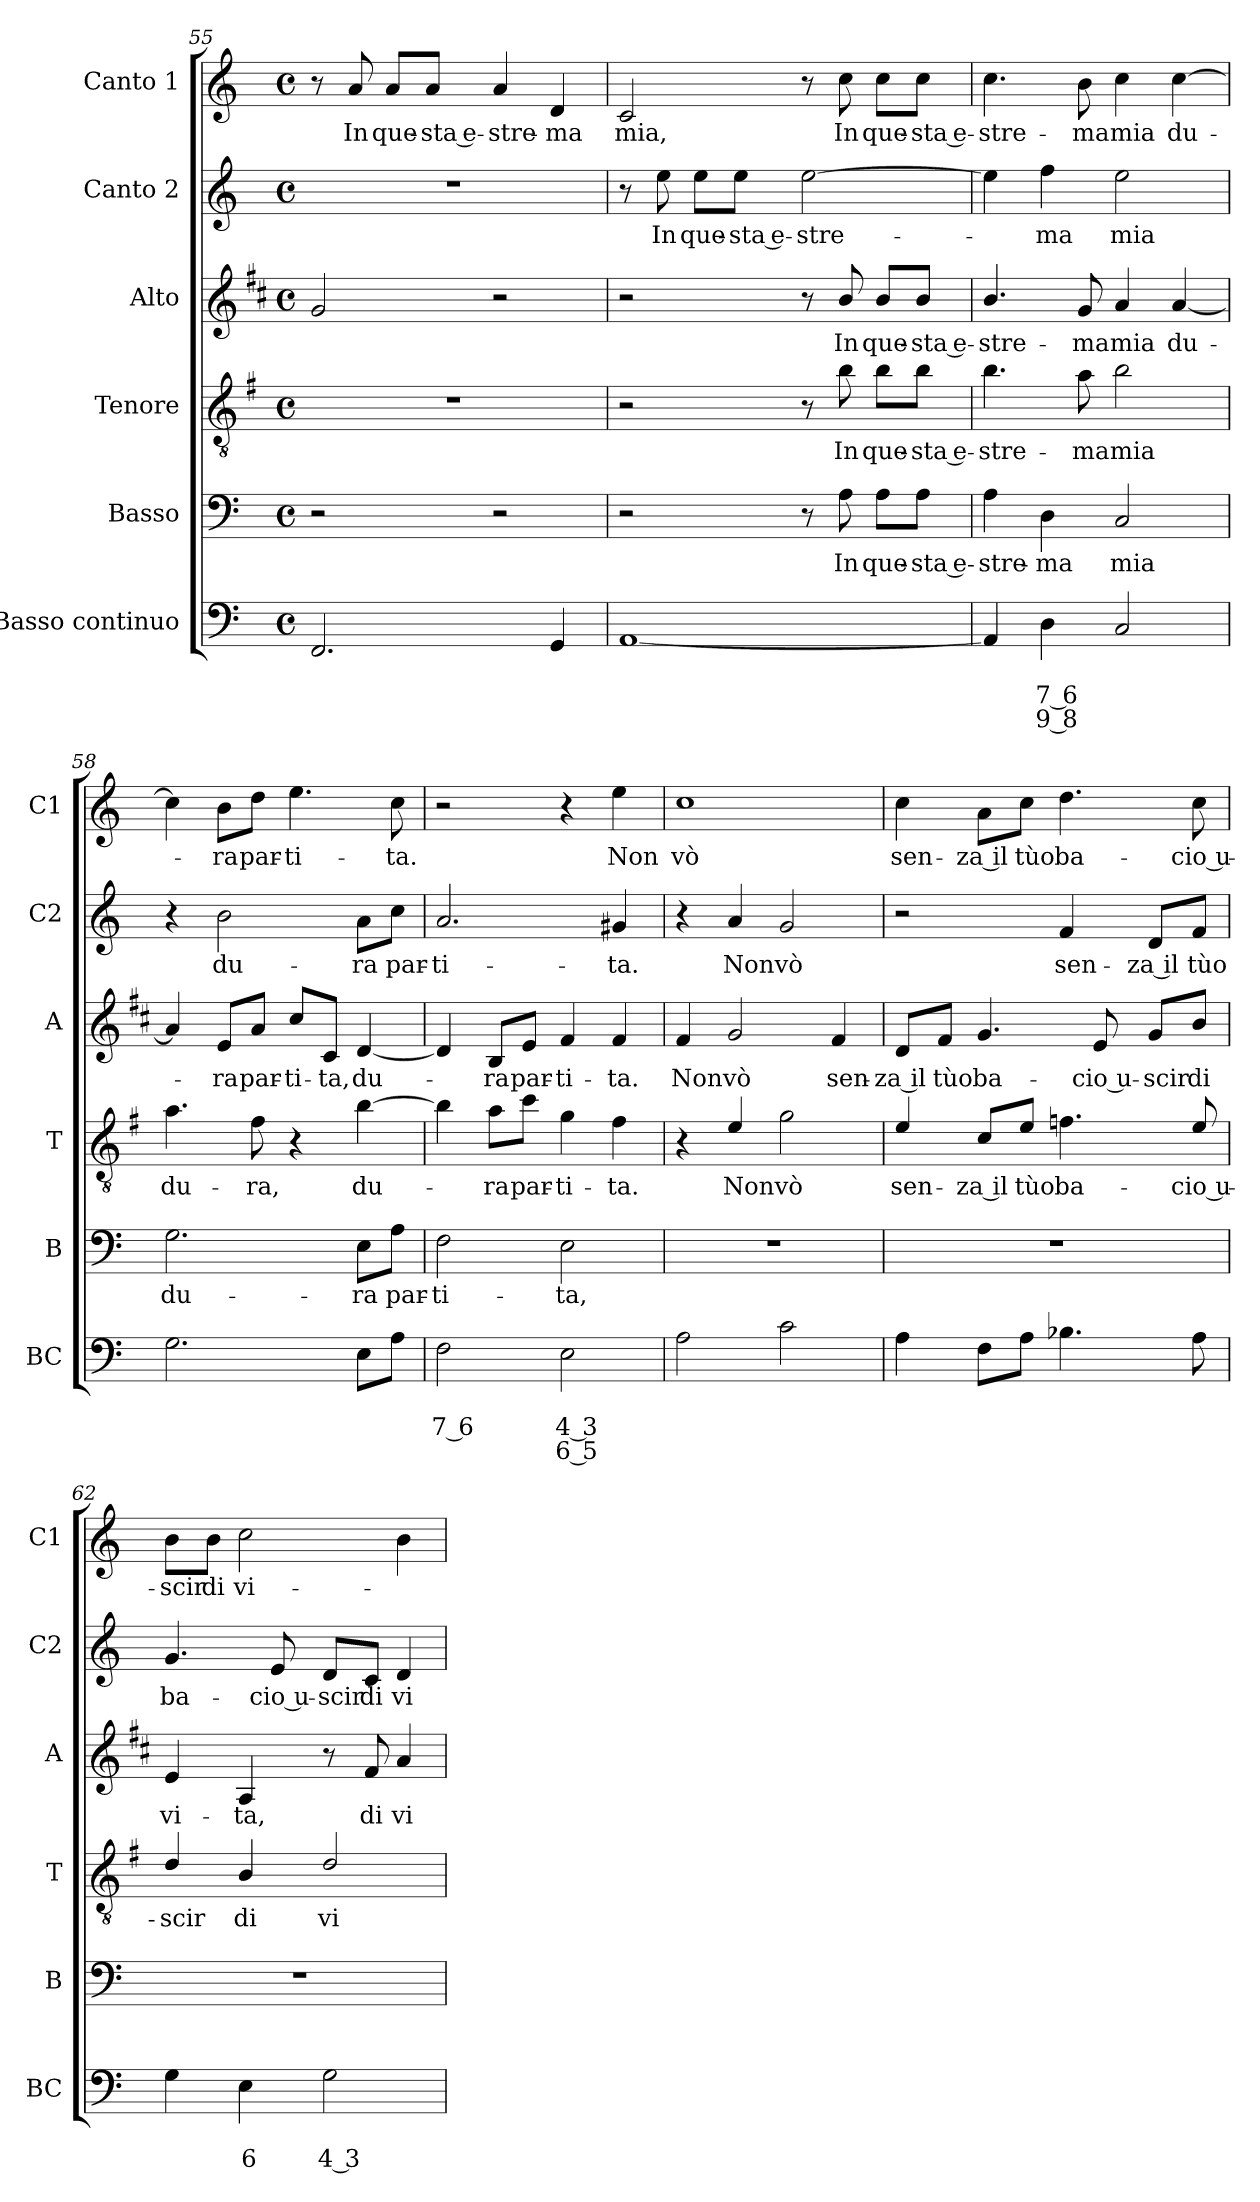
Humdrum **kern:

**kern	**text	**text	**text	**kern	**text	**kern	**text	**kern	**text	**kern	**text	**kern	**text
*part6	*part6	*part6	*part6	*part5	*part5	*part4	*part4	*part3	*part3	*part2	*part2	*part1	*part1
*staff6	*staff6	*staff6	*staff6	*staff5	*staff5	*staff4	*staff4	*staff3	*staff3	*staff2	*staff2	*staff1	*staff1
*I"Basso continuo	*	*	*	*I"Basso	*	*I"Tenore	*	*I"Alto	*	*I"Canto 2	*	*I"Canto 1	*
*I'BC	*	*	*	*I'B	*	*I'T	*	*I'A	*	*I'C2	*	*I'C1	*
*clefF4	*	*	*	*clefF4	*	*clefGv2	*	*clefG2	*	*clefG2	*	*clefG2	*
*	*	*	*	*	*	*ITrd4c7	*	*ITrd1c2	*	*	*	*	*
*k[]	*	*	*	*k[]	*	*k[]	*	*k[]	*	*k[]	*	*k[]	*
*C:	*	*	*	*C:	*	*C:	*	*C:	*	*C:	*	*C:	*
*M4/4	*	*	*	*M4/4	*	*M4/4	*	*M4/4	*	*M4/4	*	*M4/4	*
*met(c)	*	*	*	*met(c)	*	*met(c)	*	*met(c)	*	*met(c)	*	*met(c)	*
=55	=55	=55	=55	=55	=55	=55	=55	=55	=55	=55	=55	=55	=55
2.FF/	.	.	.	2r	.	1r	.	2f/	.	1r	.	8r	.
!	!	!	!	!	!	!	!	!	!	!	!	!	!LO:LY:b
.	.	.	.	.	.	.	.	.	.	.	.	8a/	In
!	!	!	!	!	!	!	!	!	!	!	!	!	!LO:LY:b
.	.	.	.	.	.	.	.	.	.	.	.	8a/L	que-
!	!	!	!	!	!	!	!	!	!	!	!	!	!LO:LY:b
.	.	.	.	.	.	.	.	.	.	.	.	8a/J	-sta e-
!	!	!	!	!	!	!	!	!	!	!	!	!	!LO:LY:b
.	.	.	.	2r	.	.	.	2r	.	.	.	4a/	-stre-
!	!	!	!	!	!	!	!	!	!	!	!	!	!LO:LY:b
4GG/	.	.	.	.	.	.	.	.	.	.	.	4d/	-ma
=56	=56	=56	=56	=56	=56	=56	=56	=56	=56	=56	=56	=56	=56
!	!	!	!	!	!	!	!	!	!	!	!	!	!LO:LY:b
[1AA	.	.	.	2r	.	2r	.	2r	.	8r	.	2c/	mia,
!	!	!	!	!	!	!	!	!	!	!	!LO:LY:b	!	!
.	.	.	.	.	.	.	.	.	.	8ee\	In	.	.
!	!	!	!	!	!	!	!	!	!	!	!LO:LY:b	!	!
.	.	.	.	.	.	.	.	.	.	8ee\L	que-	.	.
!	!	!	!	!	!	!	!	!	!	!	!LO:LY:b	!	!
.	.	.	.	.	.	.	.	.	.	8ee\J	-sta e-	.	.
!	!	!	!	!	!	!	!	!	!	!	!LO:LY:b	!	!
.	.	.	.	8r	.	8r	.	8r	.	[2ee\	-stre-	8r	.
!	!	!	!	!	!LO:LY:b	!	!LO:LY:b	!	!LO:LY:b	!	!	!	!LO:LY:b
.	.	.	.	8A\	In	8e\	In	8a/	In	.	.	8cc\	In
!	!	!	!	!	!LO:LY:b	!	!LO:LY:b	!	!LO:LY:b	!	!	!	!LO:LY:b
.	.	.	.	8A\L	que-	8e\L	que-	8a/L	que-	.	.	8cc\L	que-
!	!	!	!	!	!LO:LY:b	!	!LO:LY:b	!	!LO:LY:b	!	!	!	!LO:LY:b
.	.	.	.	8A\J	-sta e-	8e\J	-sta e-	8a/J	-sta e-	.	.	8cc\J	-sta e-
!!LO:LB:g=z
=57	=57	=57	=57	=57	=57	=57	=57	=57	=57	=57	=57	=57	=57
!	!	!	!	!	!LO:LY:b	!	!LO:LY:b	!	!LO:LY:b	!	!	!	!LO:LY:b
4AA/]	.	.	.	4A\	-stre-	4.e\	-stre-	4.a/	-stre-	4ee\]	.	4.cc\	-stre-
!	!	!LO:LY:b	!LO:LY:b	!	!LO:LY:b	!	!	!	!	!	!LO:LY:b	!	!
4D\	.	7 6	9 8	4D\	-ma	.	.	.	.	4ff\	-ma	.	.
!	!	!	!	!	!	!	!LO:LY:b	!	!LO:LY:b	!	!	!	!LO:LY:b
.	.	.	.	.	.	8d\	-ma	8f/	-ma	.	.	8b\	-ma
!	!	!	!	!	!LO:LY:b	!	!LO:LY:b	!	!LO:LY:b	!	!LO:LY:b	!	!LO:LY:b
2C/	.	.	.	2C/	mia	2e\	mia	4g/	mia	2ee\	mia	4cc\	mia
!	!	!	!	!	!	!	!	!	!LO:LY:b	!	!	!	!LO:LY:b
.	.	.	.	.	.	.	.	[4g/	du-	.	.	[4cc\	du-
=58	=58	=58	=58	=58	=58	=58	=58	=58	=58	=58	=58	=58	=58
!	!	!	!	!	!LO:LY:b	!	!LO:LY:b	!	!	!	!	!	!
2.G\	.	.	.	2.G\	du-	4.d\	du-	4g/]	.	4r	.	4cc\]	.
!	!	!	!	!	!	!	!	!	!LO:LY:b	!	!LO:LY:b	!	!LO:LY:b
.	.	.	.	.	.	.	.	8d/L	-ra	2b\	du-	8b\L	-ra
!	!	!	!	!	!	!	!LO:LY:b	!	!LO:LY:b	!	!	!	!LO:LY:b
.	.	.	.	.	.	8B\	-ra,	8g/J	par-	.	.	8dd\J	par-
!	!	!	!	!	!	!	!	!	!LO:LY:b	!	!	!	!LO:LY:b
.	.	.	.	.	.	4r	.	8b/L	-ti-	.	.	4.ee\	-ti-
!	!	!	!	!	!	!	!	!	!LO:LY:b	!	!	!	!
.	.	.	.	.	.	.	.	8B/J	-ta,	.	.	.	.
!	!	!	!	!	!LO:LY:b	!	!LO:LY:b	!	!LO:LY:b	!	!LO:LY:b	!	!
8E\L	.	.	.	8E\L	-ra	[4e\	du-	[4c/	du-	8a\L	-ra	.	.
!	!	!	!	!	!LO:LY:b	!	!	!	!	!	!LO:LY:b	!	!LO:LY:b
8A\J	.	.	.	8A\J	par-	.	.	.	.	8cc\J	par-	8cc\	-ta.
=59	=59	=59	=59	=59	=59	=59	=59	=59	=59	=59	=59	=59	=59
!	!	!LO:LY:b	!	!	!LO:LY:b	!	!	!	!	!	!LO:LY:b	!	!
2F\	.	7 6	.	2F\	-ti-	4e\]	.	4c/]	.	2.a/	-ti-	2r	.
!	!	!	!	!	!	!	!LO:LY:b	!	!LO:LY:b	!	!	!	!
.	.	.	.	.	.	8d\L	-ra	8A/L	-ra	.	.	.	.
!	!	!	!	!	!	!	!LO:LY:b	!	!LO:LY:b	!	!	!	!
.	.	.	.	.	.	8f\J	par-	8d/J	par-	.	.	.	.
!	!	!LO:LY:b	!LO:LY:b	!	!LO:LY:b	!	!LO:LY:b	!	!LO:LY:b	!	!	!	!
2E\	.	4 3	6 5	2E\	-ta,	4c\	-ti-	4e/	-ti-	.	.	4r	.
!	!	!	!	!	!	!	!LO:LY:b	!	!LO:LY:b	!	!LO:LY:b	!	!LO:LY:b
.	.	.	.	.	.	4B\	-ta.	4e/	-ta.	4g#X/	-ta.	4ee\	Non
=60	=60	=60	=60	=60	=60	=60	=60	=60	=60	=60	=60	=60	=60
!	!	!	!	!	!	!	!	!	!LO:LY:b	!	!	!	!LO:LY:b
2A\	.	.	.	1r	.	4r	.	4e/	Non	4r	.	1cc	vò
!	!	!	!	!	!	!	!LO:LY:b	!	!LO:LY:b	!	!LO:LY:b	!	!
.	.	.	.	.	.	4A/	Non	2f/	vò	4a/	Non	.	.
!	!	!	!	!	!	!	!LO:LY:b	!	!	!	!LO:LY:b	!	!
2c\	.	.	.	.	.	2c\	vò	.	.	2g/	vò	.	.
!	!	!	!	!	!	!	!	!	!LO:LY:b	!	!	!	!
.	.	.	.	.	.	.	.	4e/	sen-	.	.	.	.
=61	=61	=61	=61	=61	=61	=61	=61	=61	=61	=61	=61	=61	=61
!	!	!	!	!	!	!	!LO:LY:b	!	!LO:LY:b	!	!	!	!LO:LY:b
4A\	.	.	.	1r	.	4A/	sen-	8c/L	-za il	2r	.	4cc\	sen-
!	!	!	!	!	!	!	!	!	!LO:LY:b	!	!	!	!
.	.	.	.	.	.	.	.	8e/J	tùo	.	.	.	.
!	!	!	!	!	!	!	!LO:LY:b	!	!LO:LY:b	!	!	!	!LO:LY:b
8F\L	.	.	.	.	.	8F/L	-za il	4.f/	ba-	.	.	8a\L	-za il
!	!	!	!	!	!	!	!LO:LY:b	!	!	!	!	!	!LO:LY:b
8A\J	.	.	.	.	.	8A/J	tùo	.	.	.	.	8cc\J	tùo
!	!	!	!	!	!	!	!LO:LY:b	!	!	!	!LO:LY:b	!	!LO:LY:b
4.B-X\	.	.	.	.	.	4.B-X\	ba-	.	.	4f/	sen-	4.dd\	ba-
!	!	!	!	!	!	!	!	!	!LO:LY:b	!	!	!	!
.	.	.	.	.	.	.	.	8d/	-cio u-	.	.	.	.
!	!	!	!	!	!	!	!	!	!LO:LY:b	!	!LO:LY:b	!	!
.	.	.	.	.	.	.	.	8f/L	-scir	8d/L	-za il	.	.
!	!	!	!	!	!	!	!LO:LY:b	!	!LO:LY:b	!	!LO:LY:b	!	!LO:LY:b
8A\	.	.	.	.	.	8A/	-cio u-	8a/J	di	8f/J	tùo	8cc\	-cio u-
!!LO:PB:g=z
=62	=62	=62	=62	=62	=62	=62	=62	=62	=62	=62	=62	=62	=62
!	!	!	!	!	!	!	!LO:LY:b	!	!LO:LY:b	!	!LO:LY:b	!	!LO:LY:b
4G\	.	.	.	1r	.	4G/	-scir	4d/	vi-	4.g/	ba-	8b\L	-scir
!	!	!	!	!	!	!	!	!	!	!	!	!	!LO:LY:b
.	.	.	.	.	.	.	.	.	.	.	.	8b\J	di
!	!	!LO:LY:b	!	!	!	!	!LO:LY:b	!	!LO:LY:b	!	!	!	!LO:LY:b
4E\	.	6	.	.	.	4E/	di	4G/	-ta,	.	.	2cc\	vi-
!	!	!	!	!	!	!	!	!	!	!	!LO:LY:b	!	!
.	.	.	.	.	.	.	.	.	.	8e/	-cio u-	.	.
!	!	!LO:LY:b	!	!	!	!	!LO:LY:b	!	!	!	!LO:LY:b	!	!
2G\	.	4 3	.	.	.	2G/	vi-	8r	.	8d/L	-scir	.	.
!	!	!	!	!	!	!	!	!	!LO:LY:b	!	!LO:LY:b	!	!
.	.	.	.	.	.	.	.	8e/	di	8c/J	di	.	.
!	!	!	!	!	!	!	!	!	!LO:LY:b	!	!LO:LY:b	!	!
.	.	.	.	.	.	.	.	4g/	vi-	4d/	vi-	4b\	.
=	=	=	=	=	=	=	=	=	=	=	=	=	=
*-	*-	*-	*-	*-	*-	*-	*-	*-	*-	*-	*-	*-	*-
